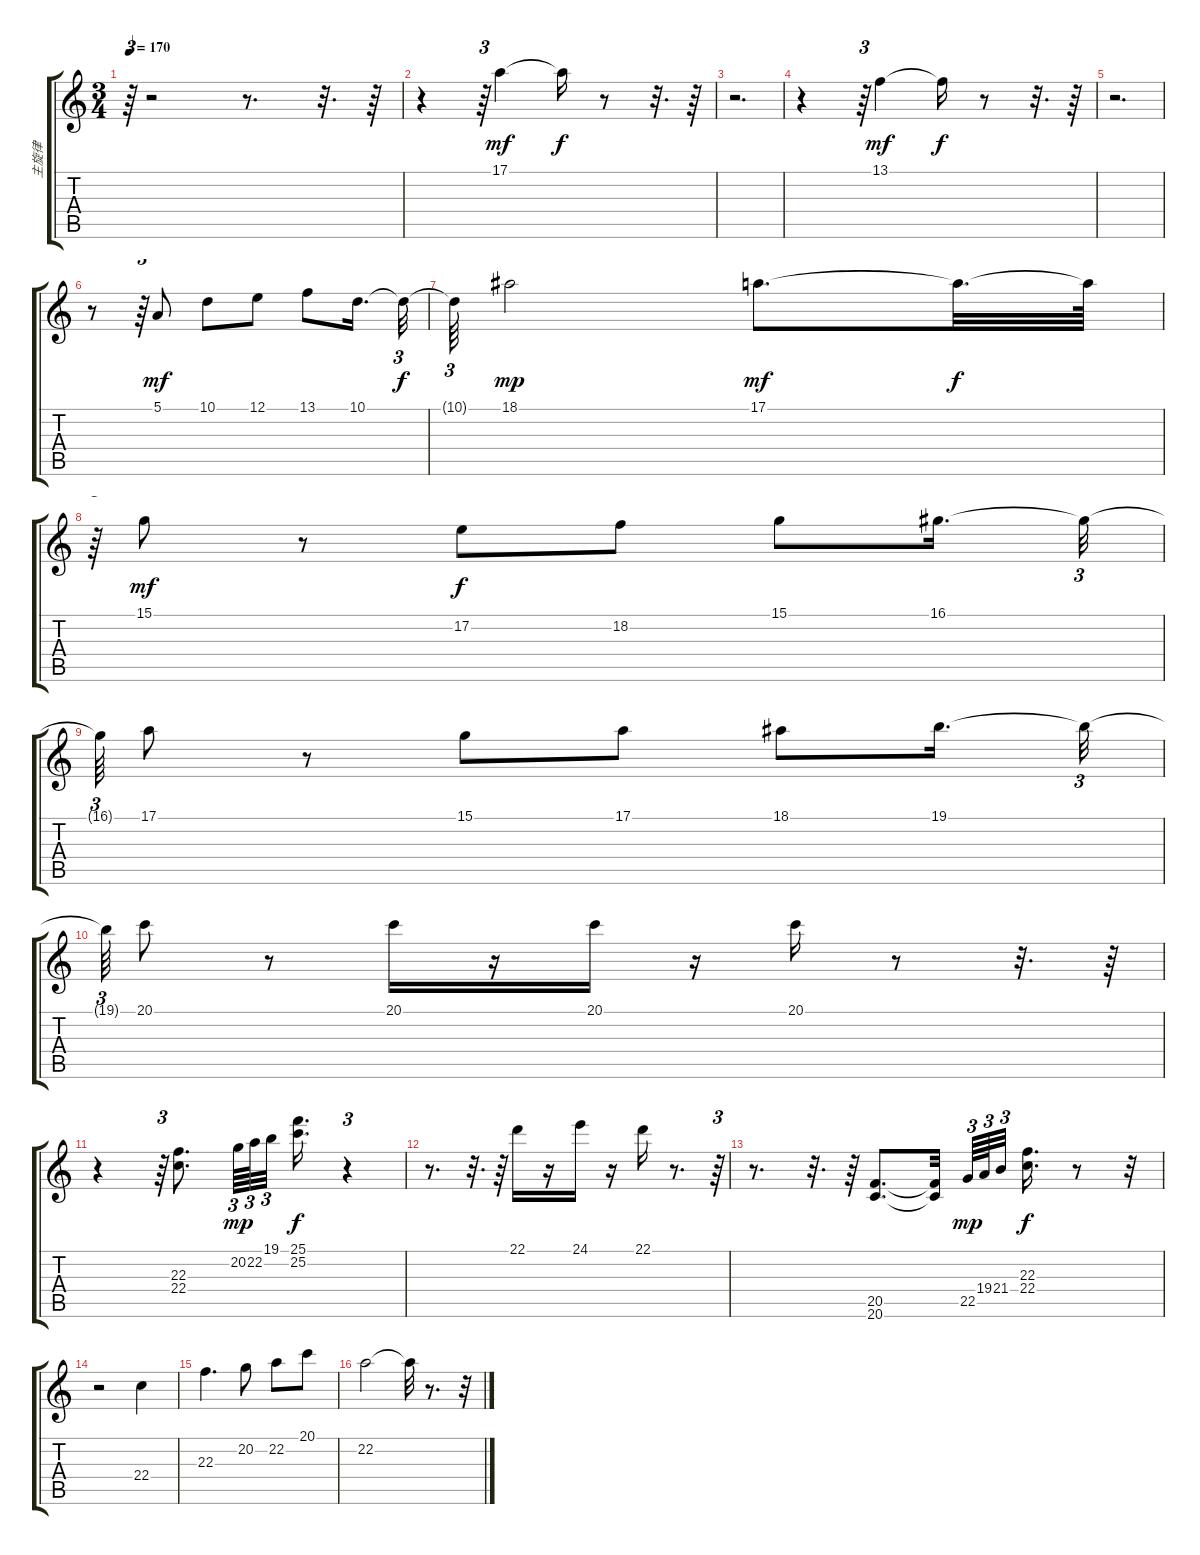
\track ("主旋律" "主旋律") {instrument stringensemble1}
\staff {score tabs}
\tuning (E4 B3 G3 D3 A2 E2) {hide}
\ts (3 4)
\tempo 170
\clef g2
\ks c
r.64{tu (3 2) dy f} r.2 r.8{d} r.32{d} r.64 |
r.4 r.64{tu (3 2)} 17.1.4{dy mf} 17.1{t}.16{dy f} r.8 r.32{d} r.64 |
r.2{d} |
r.4 r.64{tu (3 2)} 13.1.4{dy mf} 13.1{t}.16{dy f} r.8 r.32{d} r.64 |
r.2{d} |
r.8 r.64{tu (3 2)} 5.1.8{dy mf} 10.1.8 12.1.8 13.1.8 10.1.16{d} 10.1{t}.32{tu (3 2) dy f} |
10.1{t}.64{tu (3 2)} 18.1.2{dy mp} 17.1.8{d dy mf} 17.1{t}.32{d dy f} 17.1{t}.64 |
r.64{tu (3 2)} 15.1.8{dy mf} r.8 17.2.8{dy f} 18.2.8 15.1.8 16.1.16{d} 16.1{t}.32{tu (3 2)} |
16.1{t}.64{tu (3 2)} 17.1.8 r.8 15.1.8 17.1.8 18.1.8 19.1.16{d} 19.1{t}.32{tu (3 2)} |
19.1{t}.64{tu (3 2)} 20.1.8 r.8 20.1.16 r.16 20.1.16 r.16 20.1.16 r.8 r.32{d} r.64 |
r.4 r.64{tu (3 2)} (22.3 22.4).8{d} 20.2.64{tu (3 2) dy mp} 22.2.64{tu (3 2)} 19.1.32{tu (3 2) beam splitsecondary} (25.1 25.2).16{d dy f} r.4{tu (3 2)} |
r.8{d} r.32{d} r.64 22.1.16 r.16 24.1.16 r.16 22.1.16 r.8{d} r.64{tu (3 2)} |
r.8{d} r.32{d} r.64 (20.5 20.6).8{d} (20.5{t} 20.6{t}).32{beam splitsecondary} 22.5.64{tu (3 2) dy mp} 19.4.64{tu (3 2)} 21.4.32{tu (3 2)} (22.3 22.4).16{d dy f} r.8 r.32 |
r.2 22.4.4 |
22.3.4{d} 20.2.8 22.2.8 20.1.8 |
22.2.2 22.2{t}.32 r.8{d} r.32
